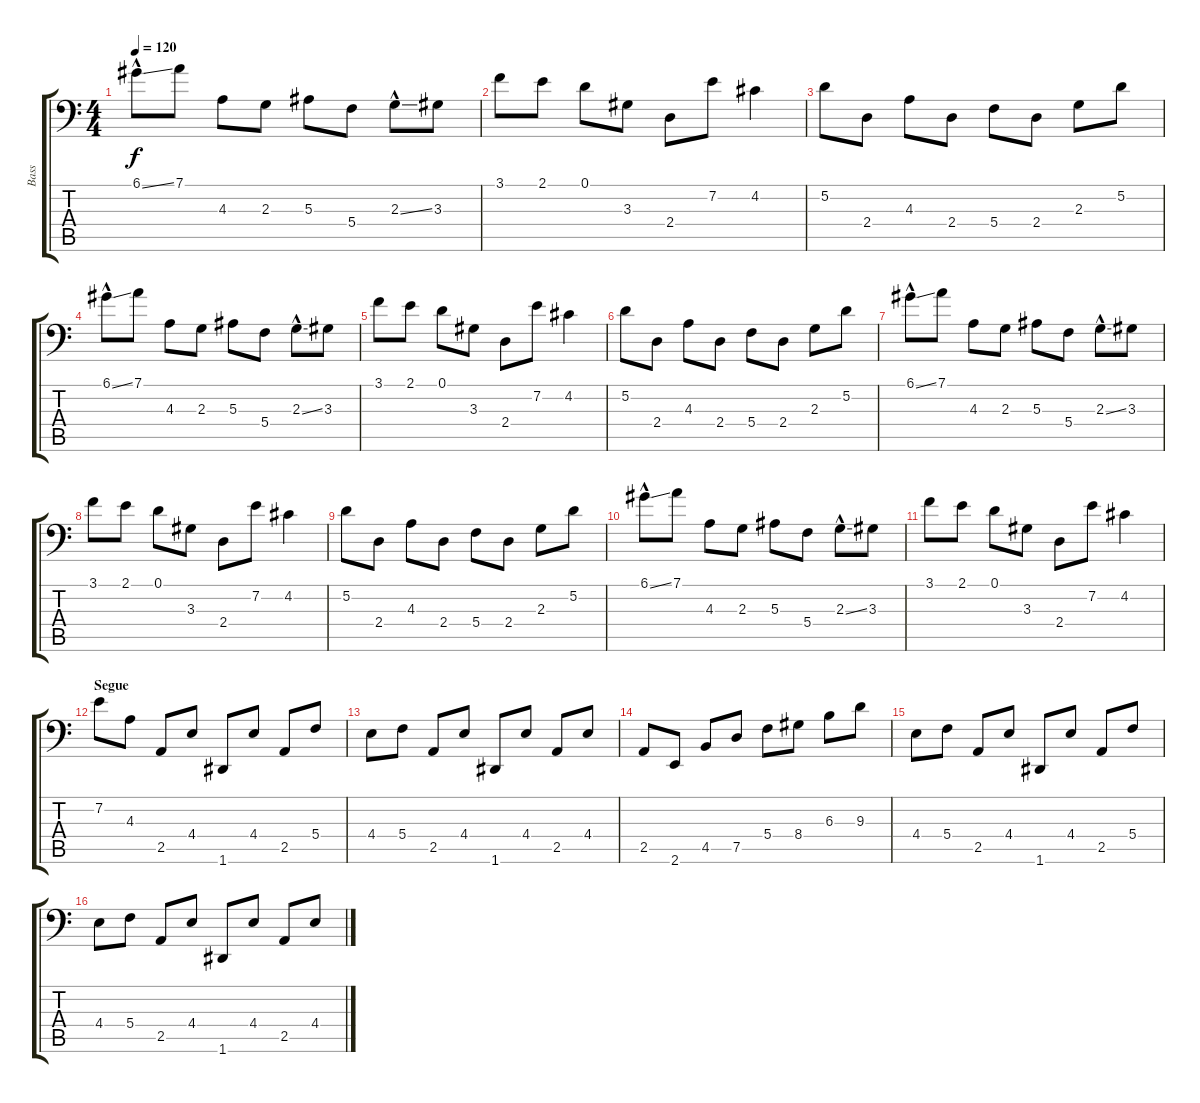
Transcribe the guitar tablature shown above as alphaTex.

\track ("Bass" "Bass") {instrument fretlessbass}
\staff {score tabs}
\tuning (D3 A2 F2 C2 G1 D1) {hide}
\ts (4 4)
\tempo 120
\clef f4
\ks c
6.1{ss hac}.8{dy f} 7.1.8 4.3.8 2.3.8 5.3.8 5.4.8 2.3{ss hac}.8 3.3.8 |
3.1.8 2.1.8 0.1.8 3.3.8 2.4.8 7.2.8 4.2.4 |
5.2.8 2.4.8 4.3.8 2.4.8 5.4.8 2.4.8 2.3.8 5.2.8 |
6.1{ss hac}.8 7.1.8 4.3.8 2.3.8 5.3.8 5.4.8 2.3{ss hac}.8 3.3.8 |
3.1.8 2.1.8 0.1.8 3.3.8 2.4.8 7.2.8 4.2.4 |
5.2.8 2.4.8 4.3.8 2.4.8 5.4.8 2.4.8 2.3.8 5.2.8 |
6.1{ss hac}.8 7.1.8 4.3.8 2.3.8 5.3.8 5.4.8 2.3{ss hac}.8 3.3.8 |
3.1.8 2.1.8 0.1.8 3.3.8 2.4.8 7.2.8 4.2.4 |
5.2.8 2.4.8 4.3.8 2.4.8 5.4.8 2.4.8 2.3.8 5.2.8 |
6.1{ss hac}.8 7.1.8 4.3.8 2.3.8 5.3.8 5.4.8 2.3{ss hac}.8 3.3.8 |
3.1.8 2.1.8 0.1.8 3.3.8 2.4.8 7.2.8 4.2.4 |
\section ("" "Segue")
7.2.8 4.3.8 2.5.8 4.4.8 1.6.8 4.4.8 2.5.8 5.4.8 |
4.4.8 5.4.8 2.5.8 4.4.8 1.6.8 4.4.8 2.5.8 4.4.8 |
2.5.8 2.6.8 4.5.8 7.5.8 5.4.8 8.4.8 6.3.8 9.3.8 |
4.4.8 5.4.8 2.5.8 4.4.8 1.6.8 4.4.8 2.5.8 5.4.8 |
4.4.8 5.4.8 2.5.8 4.4.8 1.6.8 4.4.8 2.5.8 4.4.8
